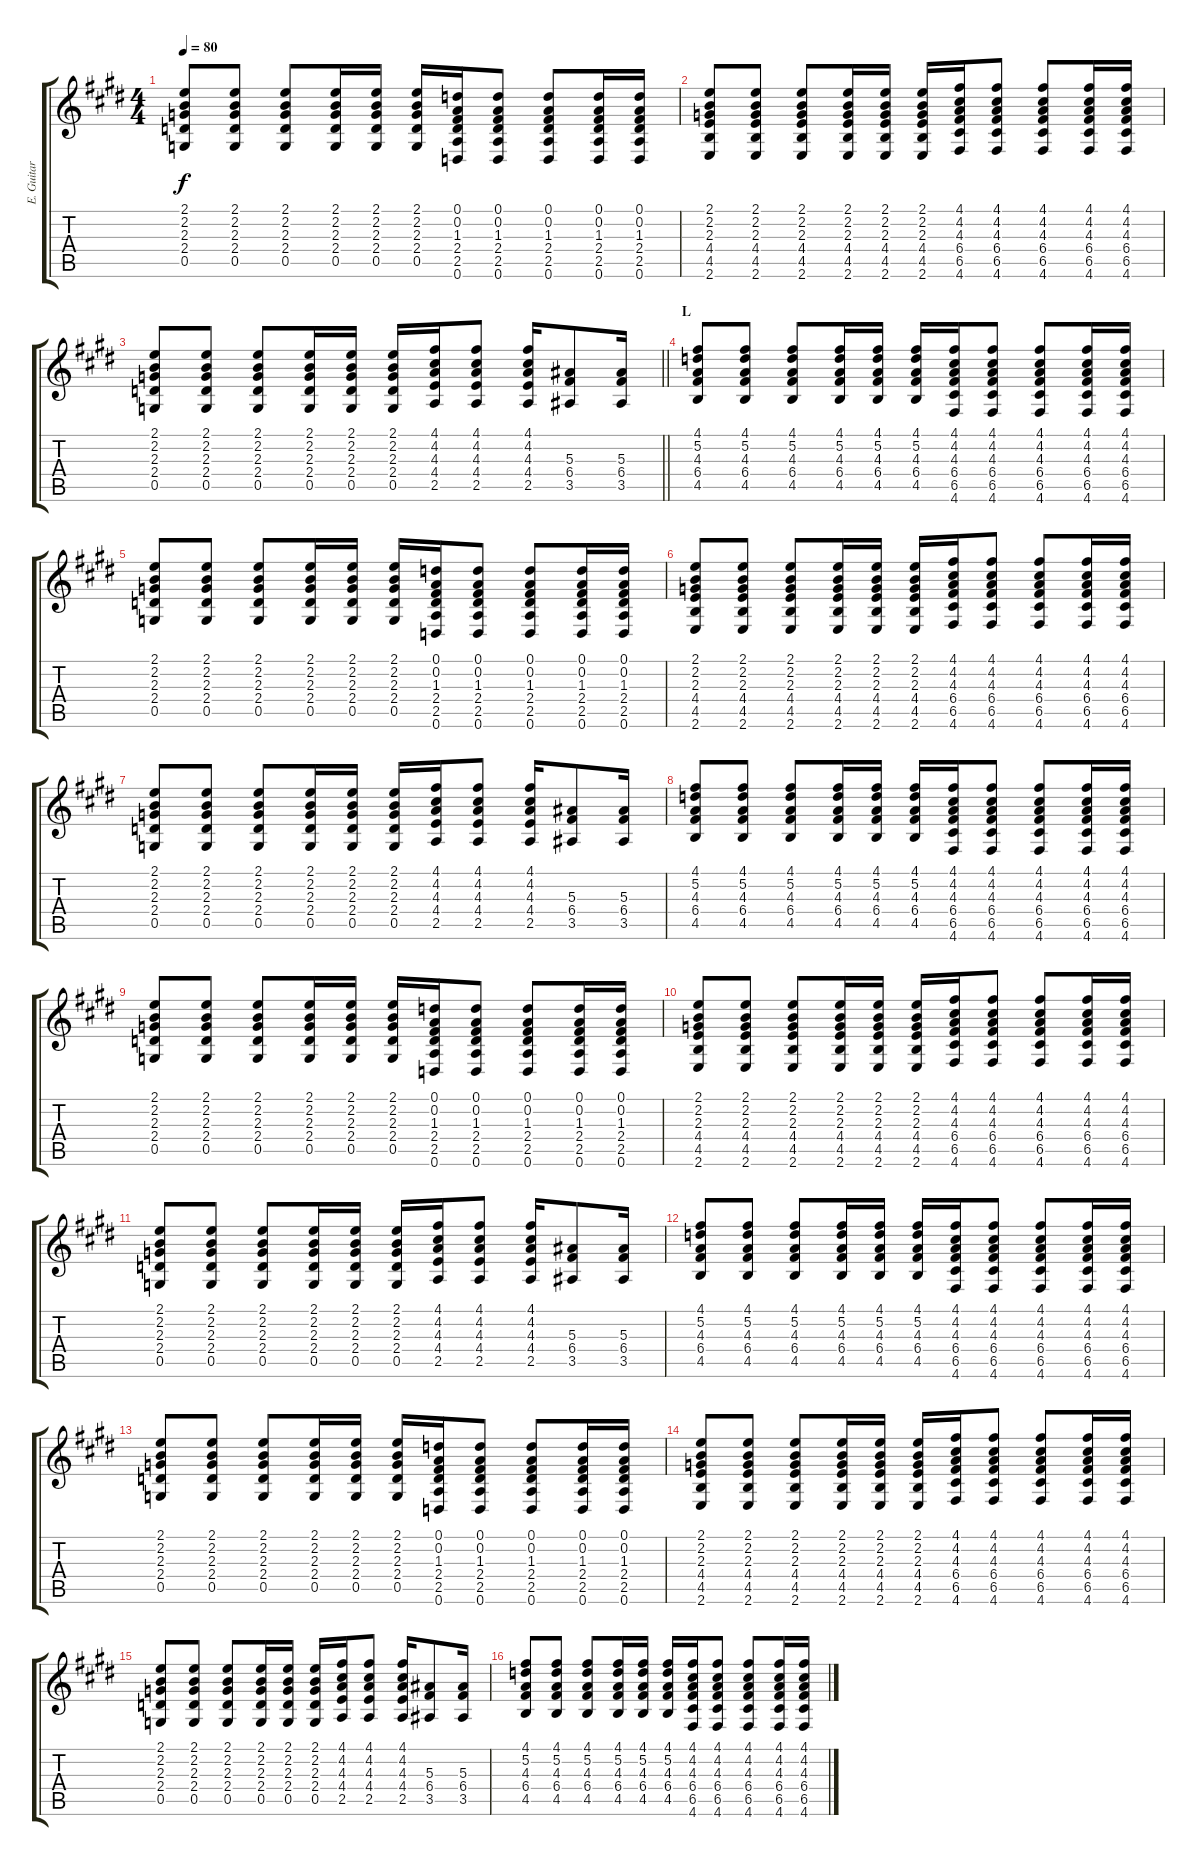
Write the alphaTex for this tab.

\track ("E. Guitar II" "E. Guitar ") {instrument electricguitarclean}
\staff {score tabs}
\tuning (D4 A3 F3 C3 G2 D2) {hide}
\ts (4 4)
\tempo 80
\clef g2
\ks e
(2.1 2.2 2.3 2.4 0.5).8{dy f} (2.1 2.2 2.3 2.4 0.5).8 (2.1 2.2 2.3 2.4 0.5).8 (2.1 2.2 2.3 2.4 0.5).16 (2.1 2.2 2.3 2.4 0.5).16 (2.1 2.2 2.3 2.4 0.5).16 (0.1 0.2 1.3 2.4 2.5 0.6).16 (0.1 0.2 1.3 2.4 2.5 0.6).8 (0.1 0.2 1.3 2.4 2.5 0.6).8 (0.1 0.2 1.3 2.4 2.5 0.6).16 (0.1 0.2 1.3 2.4 2.5 0.6).16 |
(2.1 2.2 2.3 4.4 4.5 2.6).8 (2.1 2.2 2.3 4.4 4.5 2.6).8 (2.1 2.2 2.3 4.4 4.5 2.6).8 (2.1 2.2 2.3 4.4 4.5 2.6).16 (2.1 2.2 2.3 4.4 4.5 2.6).16 (2.1 2.2 2.3 4.4 4.5 2.6).16 (4.1 4.2 4.3 6.4 6.5 4.6).16 (4.1 4.2 4.3 6.4 6.5 4.6).8 (4.1 4.2 4.3 6.4 6.5 4.6).8 (4.1 4.2 4.3 6.4 6.5 4.6).16 (4.1 4.2 4.3 6.4 6.5 4.6).16 |
\barLineRight lightlight
(2.1 2.2 2.3 2.4 0.5).8 (2.1 2.2 2.3 2.4 0.5).8 (2.1 2.2 2.3 2.4 0.5).8 (2.1 2.2 2.3 2.4 0.5).16 (2.1 2.2 2.3 2.4 0.5).16 (2.1 2.2 2.3 2.4 0.5).16 (4.1 4.2 4.3 4.4 2.5).16 (4.1 4.2 4.3 4.4 2.5).8 (4.1 4.2 4.3 4.4 2.5).16 (5.3 6.4 3.5).8 (5.3 6.4 3.5).16 |
\section ("" "L")
(4.1 5.2 4.3 6.4 4.5).8 (4.1 5.2 4.3 6.4 4.5).8 (4.1 5.2 4.3 6.4 4.5).8 (4.1 5.2 4.3 6.4 4.5).16 (4.1 5.2 4.3 6.4 4.5).16 (4.1 5.2 4.3 6.4 4.5).16 (4.1 4.2 4.3 6.4 6.5 4.6).16 (4.1 4.2 4.3 6.4 6.5 4.6).8 (4.1 4.2 4.3 6.4 6.5 4.6).8 (4.1 4.2 4.3 6.4 6.5 4.6).16 (4.1 4.2 4.3 6.4 6.5 4.6).16 |
(2.1 2.2 2.3 2.4 0.5).8 (2.1 2.2 2.3 2.4 0.5).8 (2.1 2.2 2.3 2.4 0.5).8 (2.1 2.2 2.3 2.4 0.5).16 (2.1 2.2 2.3 2.4 0.5).16 (2.1 2.2 2.3 2.4 0.5).16 (0.1 0.2 1.3 2.4 2.5 0.6).16 (0.1 0.2 1.3 2.4 2.5 0.6).8 (0.1 0.2 1.3 2.4 2.5 0.6).8 (0.1 0.2 1.3 2.4 2.5 0.6).16 (0.1 0.2 1.3 2.4 2.5 0.6).16 |
(2.1 2.2 2.3 4.4 4.5 2.6).8 (2.1 2.2 2.3 4.4 4.5 2.6).8 (2.1 2.2 2.3 4.4 4.5 2.6).8 (2.1 2.2 2.3 4.4 4.5 2.6).16 (2.1 2.2 2.3 4.4 4.5 2.6).16 (2.1 2.2 2.3 4.4 4.5 2.6).16 (4.1 4.2 4.3 6.4 6.5 4.6).16 (4.1 4.2 4.3 6.4 6.5 4.6).8 (4.1 4.2 4.3 6.4 6.5 4.6).8 (4.1 4.2 4.3 6.4 6.5 4.6).16 (4.1 4.2 4.3 6.4 6.5 4.6).16 |
(2.1 2.2 2.3 2.4 0.5).8 (2.1 2.2 2.3 2.4 0.5).8 (2.1 2.2 2.3 2.4 0.5).8 (2.1 2.2 2.3 2.4 0.5).16 (2.1 2.2 2.3 2.4 0.5).16 (2.1 2.2 2.3 2.4 0.5).16 (4.1 4.2 4.3 4.4 2.5).16 (4.1 4.2 4.3 4.4 2.5).8 (4.1 4.2 4.3 4.4 2.5).16 (5.3 6.4 3.5).8 (5.3 6.4 3.5).16 |
(4.1 5.2 4.3 6.4 4.5).8 (4.1 5.2 4.3 6.4 4.5).8 (4.1 5.2 4.3 6.4 4.5).8 (4.1 5.2 4.3 6.4 4.5).16 (4.1 5.2 4.3 6.4 4.5).16 (4.1 5.2 4.3 6.4 4.5).16 (4.1 4.2 4.3 6.4 6.5 4.6).16 (4.1 4.2 4.3 6.4 6.5 4.6).8 (4.1 4.2 4.3 6.4 6.5 4.6).8 (4.1 4.2 4.3 6.4 6.5 4.6).16 (4.1 4.2 4.3 6.4 6.5 4.6).16 |
(2.1 2.2 2.3 2.4 0.5).8 (2.1 2.2 2.3 2.4 0.5).8 (2.1 2.2 2.3 2.4 0.5).8 (2.1 2.2 2.3 2.4 0.5).16 (2.1 2.2 2.3 2.4 0.5).16 (2.1 2.2 2.3 2.4 0.5).16 (0.1 0.2 1.3 2.4 2.5 0.6).16 (0.1 0.2 1.3 2.4 2.5 0.6).8 (0.1 0.2 1.3 2.4 2.5 0.6).8 (0.1 0.2 1.3 2.4 2.5 0.6).16 (0.1 0.2 1.3 2.4 2.5 0.6).16 |
(2.1 2.2 2.3 4.4 4.5 2.6).8 (2.1 2.2 2.3 4.4 4.5 2.6).8 (2.1 2.2 2.3 4.4 4.5 2.6).8 (2.1 2.2 2.3 4.4 4.5 2.6).16 (2.1 2.2 2.3 4.4 4.5 2.6).16 (2.1 2.2 2.3 4.4 4.5 2.6).16 (4.1 4.2 4.3 6.4 6.5 4.6).16 (4.1 4.2 4.3 6.4 6.5 4.6).8 (4.1 4.2 4.3 6.4 6.5 4.6).8 (4.1 4.2 4.3 6.4 6.5 4.6).16 (4.1 4.2 4.3 6.4 6.5 4.6).16 |
(2.1 2.2 2.3 2.4 0.5).8 (2.1 2.2 2.3 2.4 0.5).8 (2.1 2.2 2.3 2.4 0.5).8 (2.1 2.2 2.3 2.4 0.5).16 (2.1 2.2 2.3 2.4 0.5).16 (2.1 2.2 2.3 2.4 0.5).16 (4.1 4.2 4.3 4.4 2.5).16 (4.1 4.2 4.3 4.4 2.5).8 (4.1 4.2 4.3 4.4 2.5).16 (5.3 6.4 3.5).8 (5.3 6.4 3.5).16 |
(4.1 5.2 4.3 6.4 4.5).8 (4.1 5.2 4.3 6.4 4.5).8 (4.1 5.2 4.3 6.4 4.5).8 (4.1 5.2 4.3 6.4 4.5).16 (4.1 5.2 4.3 6.4 4.5).16 (4.1 5.2 4.3 6.4 4.5).16 (4.1 4.2 4.3 6.4 6.5 4.6).16 (4.1 4.2 4.3 6.4 6.5 4.6).8 (4.1 4.2 4.3 6.4 6.5 4.6).8 (4.1 4.2 4.3 6.4 6.5 4.6).16 (4.1 4.2 4.3 6.4 6.5 4.6).16 |
(2.1 2.2 2.3 2.4 0.5).8 (2.1 2.2 2.3 2.4 0.5).8 (2.1 2.2 2.3 2.4 0.5).8 (2.1 2.2 2.3 2.4 0.5).16 (2.1 2.2 2.3 2.4 0.5).16 (2.1 2.2 2.3 2.4 0.5).16 (0.1 0.2 1.3 2.4 2.5 0.6).16 (0.1 0.2 1.3 2.4 2.5 0.6).8 (0.1 0.2 1.3 2.4 2.5 0.6).8 (0.1 0.2 1.3 2.4 2.5 0.6).16 (0.1 0.2 1.3 2.4 2.5 0.6).16 |
(2.1 2.2 2.3 4.4 4.5 2.6).8 (2.1 2.2 2.3 4.4 4.5 2.6).8 (2.1 2.2 2.3 4.4 4.5 2.6).8 (2.1 2.2 2.3 4.4 4.5 2.6).16 (2.1 2.2 2.3 4.4 4.5 2.6).16 (2.1 2.2 2.3 4.4 4.5 2.6).16 (4.1 4.2 4.3 6.4 6.5 4.6).16 (4.1 4.2 4.3 6.4 6.5 4.6).8 (4.1 4.2 4.3 6.4 6.5 4.6).8 (4.1 4.2 4.3 6.4 6.5 4.6).16 (4.1 4.2 4.3 6.4 6.5 4.6).16 |
(2.1 2.2 2.3 2.4 0.5).8 (2.1 2.2 2.3 2.4 0.5).8 (2.1 2.2 2.3 2.4 0.5).8 (2.1 2.2 2.3 2.4 0.5).16 (2.1 2.2 2.3 2.4 0.5).16 (2.1 2.2 2.3 2.4 0.5).16 (4.1 4.2 4.3 4.4 2.5).16 (4.1 4.2 4.3 4.4 2.5).8 (4.1 4.2 4.3 4.4 2.5).16 (5.3 6.4 3.5).8 (5.3 6.4 3.5).16 |
(4.1 5.2 4.3 6.4 4.5).8 (4.1 5.2 4.3 6.4 4.5).8 (4.1 5.2 4.3 6.4 4.5).8 (4.1 5.2 4.3 6.4 4.5).16 (4.1 5.2 4.3 6.4 4.5).16 (4.1 5.2 4.3 6.4 4.5).16 (4.1 4.2 4.3 6.4 6.5 4.6).16 (4.1 4.2 4.3 6.4 6.5 4.6).8 (4.1 4.2 4.3 6.4 6.5 4.6).8 (4.1 4.2 4.3 6.4 6.5 4.6).16 (4.1 4.2 4.3 6.4 6.5 4.6).16
